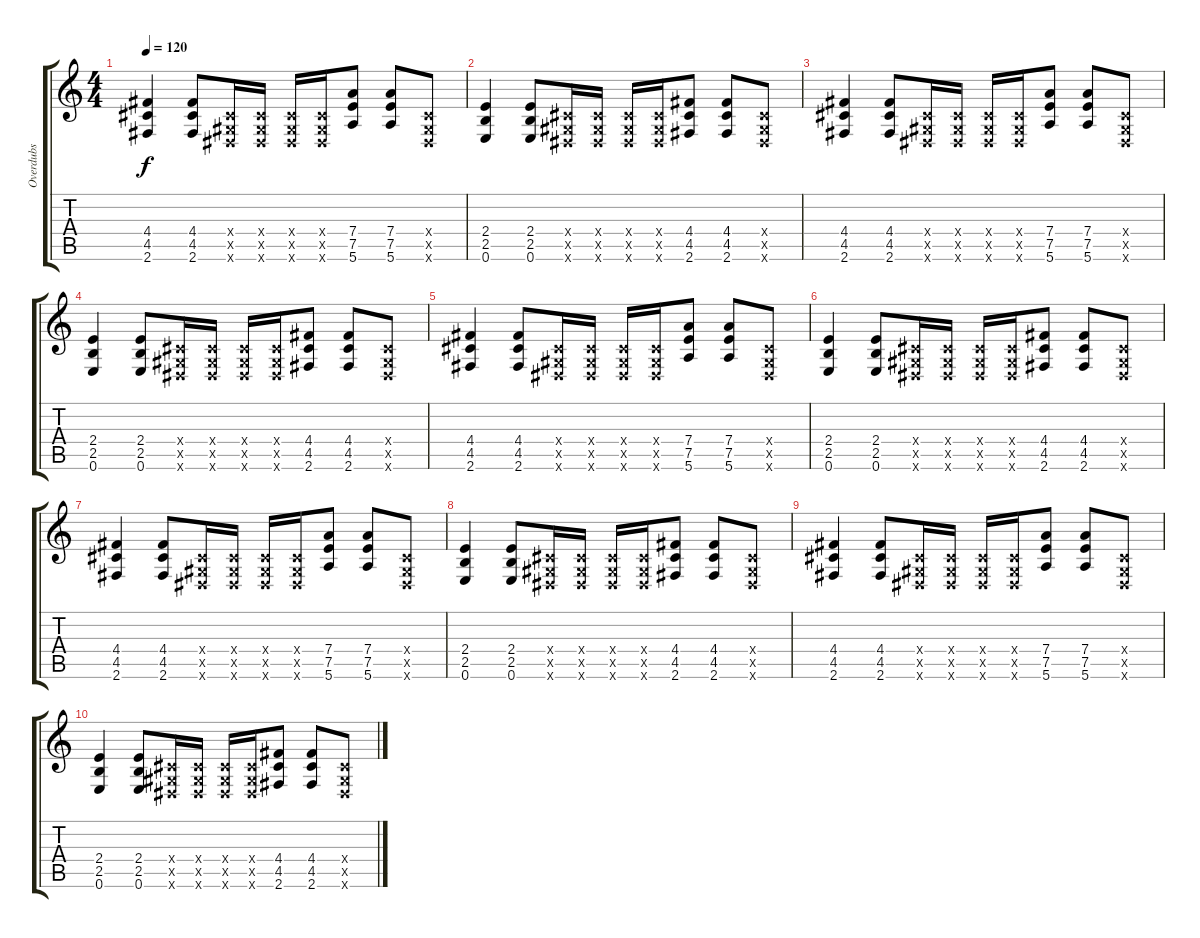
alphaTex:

\track ("Overdubs" "Overdubs") {mute instrument distortionguitar}
\staff {score tabs}
\tuning (E4 B3 G3 D3 A2 E2) {hide}
\ts (4 4)
\tempo 120
\clef g2
\ks c
(4.4 4.5 2.6).4{dy f} (4.4 4.5 2.6).8 (-1.4{x} -1.5{x} -1.6{x}).16 (-1.4{x} -1.5{x} -1.6{x}).16 (-1.4{x} -1.5{x} -1.6{x}).16 (-1.4{x} -1.5{x} -1.6{x}).16 (7.4 7.5 5.6).8 (7.4 7.5 5.6).8 (-1.4{x} -1.5{x} -1.6{x}).8 |
(2.4 2.5 0.6).4 (2.4 2.5 0.6).8 (-1.4{x} -1.5{x} -1.6{x}).16 (-1.4{x} -1.5{x} -1.6{x}).16 (-1.4{x} -1.5{x} -1.6{x}).16 (-1.4{x} -1.5{x} -1.6{x}).16 (4.4 4.5 2.6).8 (4.4 4.5 2.6).8 (-1.4{x} -1.5{x} -1.6{x}).8 |
(4.4 4.5 2.6).4 (4.4 4.5 2.6).8 (-1.4{x} -1.5{x} -1.6{x}).16 (-1.4{x} -1.5{x} -1.6{x}).16 (-1.4{x} -1.5{x} -1.6{x}).16 (-1.4{x} -1.5{x} -1.6{x}).16 (7.4 7.5 5.6).8 (7.4 7.5 5.6).8 (-1.4{x} -1.5{x} -1.6{x}).8 |
(2.4 2.5 0.6).4 (2.4 2.5 0.6).8 (-1.4{x} -1.5{x} -1.6{x}).16 (-1.4{x} -1.5{x} -1.6{x}).16 (-1.4{x} -1.5{x} -1.6{x}).16 (-1.4{x} -1.5{x} -1.6{x}).16 (4.4 4.5 2.6).8 (4.4 4.5 2.6).8 (-1.4{x} -1.5{x} -1.6{x}).8 |
(4.4 4.5 2.6).4 (4.4 4.5 2.6).8 (-1.4{x} -1.5{x} -1.6{x}).16 (-1.4{x} -1.5{x} -1.6{x}).16 (-1.4{x} -1.5{x} -1.6{x}).16 (-1.4{x} -1.5{x} -1.6{x}).16 (7.4 7.5 5.6).8 (7.4 7.5 5.6).8 (-1.4{x} -1.5{x} -1.6{x}).8 |
(2.4 2.5 0.6).4 (2.4 2.5 0.6).8 (-1.4{x} -1.5{x} -1.6{x}).16 (-1.4{x} -1.5{x} -1.6{x}).16 (-1.4{x} -1.5{x} -1.6{x}).16 (-1.4{x} -1.5{x} -1.6{x}).16 (4.4 4.5 2.6).8 (4.4 4.5 2.6).8 (-1.4{x} -1.5{x} -1.6{x}).8 |
(4.4 4.5 2.6).4 (4.4 4.5 2.6).8 (-1.4{x} -1.5{x} -1.6{x}).16 (-1.4{x} -1.5{x} -1.6{x}).16 (-1.4{x} -1.5{x} -1.6{x}).16 (-1.4{x} -1.5{x} -1.6{x}).16 (7.4 7.5 5.6).8 (7.4 7.5 5.6).8 (-1.4{x} -1.5{x} -1.6{x}).8 |
(2.4 2.5 0.6).4 (2.4 2.5 0.6).8 (-1.4{x} -1.5{x} -1.6{x}).16 (-1.4{x} -1.5{x} -1.6{x}).16 (-1.4{x} -1.5{x} -1.6{x}).16 (-1.4{x} -1.5{x} -1.6{x}).16 (4.4 4.5 2.6).8 (4.4 4.5 2.6).8 (-1.4{x} -1.5{x} -1.6{x}).8 |
(4.4 4.5 2.6).4 (4.4 4.5 2.6).8 (-1.4{x} -1.5{x} -1.6{x}).16 (-1.4{x} -1.5{x} -1.6{x}).16 (-1.4{x} -1.5{x} -1.6{x}).16 (-1.4{x} -1.5{x} -1.6{x}).16 (7.4 7.5 5.6).8 (7.4 7.5 5.6).8 (-1.4{x} -1.5{x} -1.6{x}).8 |
(2.4 2.5 0.6).4 (2.4 2.5 0.6).8 (-1.4{x} -1.5{x} -1.6{x}).16 (-1.4{x} -1.5{x} -1.6{x}).16 (-1.4{x} -1.5{x} -1.6{x}).16 (-1.4{x} -1.5{x} -1.6{x}).16 (4.4 4.5 2.6).8 (4.4 4.5 2.6).8 (-1.4{x} -1.5{x} -1.6{x}).8
